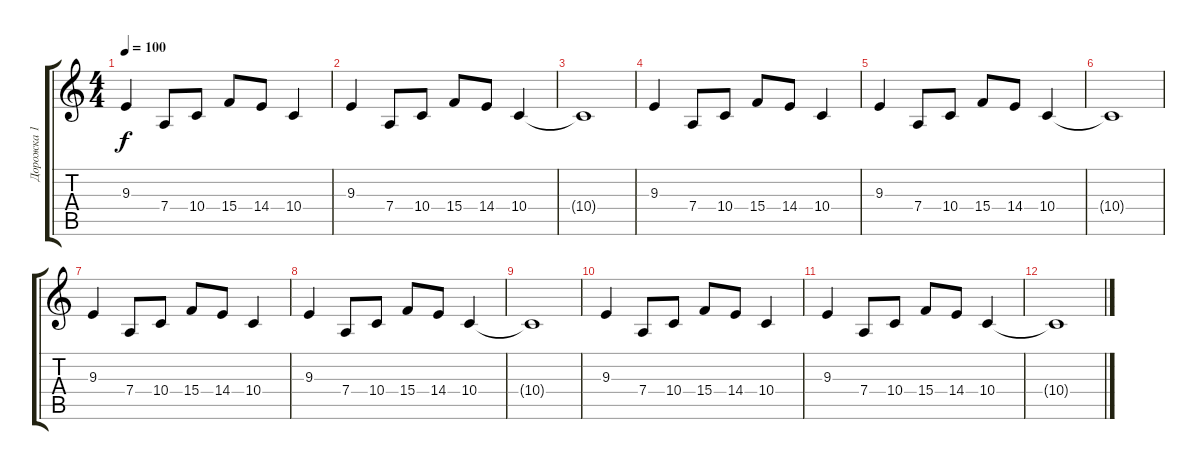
\track ("Дорожка 1" "Дорожка 1") {instrument pad4choir}
\staff {score tabs}
\tuning (E4 B3 G3 D3 A2 E2) {hide}
\ts (4 4)
\tempo 100
\clef g2
\ks c
9.3.4{dy f volume 8 instrument pad4choir} 7.4.8 10.4.8 15.4.8 14.4.8 10.4.4 |
9.3.4 7.4.8 10.4.8 15.4.8 14.4.8 10.4.4 |
10.4{t}.1 |
9.3.4 7.4.8 10.4.8 15.4.8 14.4.8 10.4.4 |
9.3.4 7.4.8 10.4.8 15.4.8 14.4.8 10.4.4 |
10.4{t}.1 |
9.3.4{volume 16} 7.4.8 10.4.8 15.4.8 14.4.8 10.4.4 |
9.3.4 7.4.8 10.4.8 15.4.8 14.4.8 10.4.4 |
10.4{t}.1 |
9.3.4 7.4.8 10.4.8 15.4.8 14.4.8 10.4.4 |
9.3.4 7.4.8 10.4.8 15.4.8 14.4.8 10.4.4{volume 0} |
10.4{t}.1
